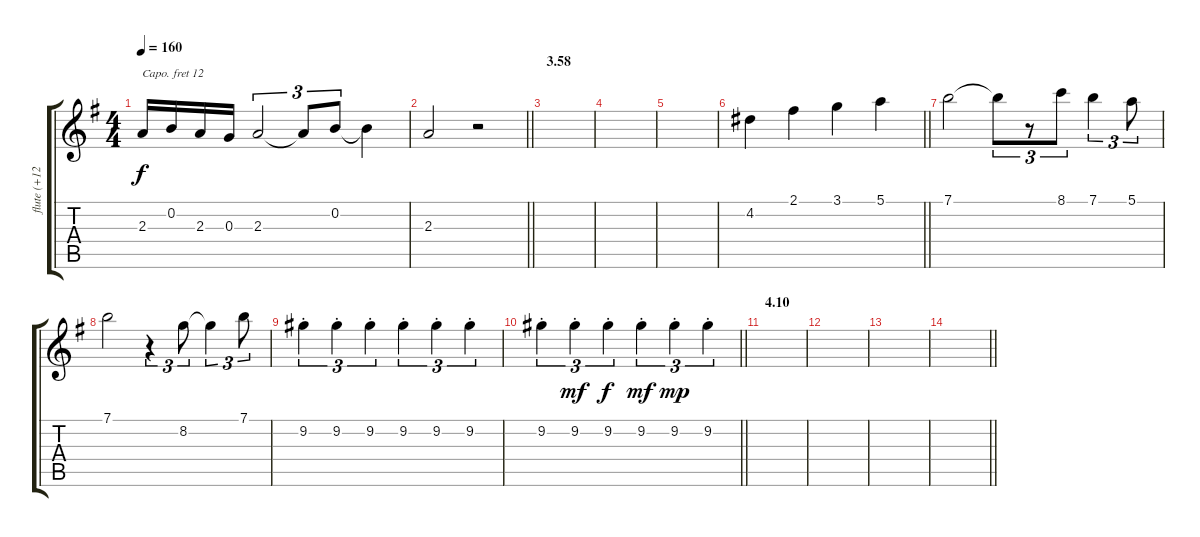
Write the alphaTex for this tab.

\track ("flute (+12)" "flute (+12") {instrument flute}
\staff {score tabs}
\capo 12
\tuning (E4 B3 G3 D3 A2 E2) {hide}
\ts (4 4)
\tempo 160
\clef g2
\ks g
2.3.16{dy f} 0.2.16 2.3.16 0.3.16 2.3.2{tu (3 2)} 2.3{t}.8{tu (3 2)} 0.2.8{tu (3 2)} 0.2{t}.4 |
\barLineRight lightlight
2.3.2 r.2 |
\section ("" "3.58")
|
|
|
\barLineRight lightlight
4.2.4 2.1.4 3.1.4 5.1.4 |
7.1.2 7.1{t}.8{tu (3 2)} r.8{tu (3 2)} 8.1.8{tu (3 2)} 7.1.4{tu (3 2)} 5.1.8{tu (3 2)} |
7.1.2 r.4{tu (3 2)} 8.2.8{tu (3 2)} 8.2{t}.4{tu (3 2)} 7.1.8{tu (3 2)} |
9.2{st}.4{tu (3 2)} 9.2{st}.4{tu (3 2)} 9.2{st}.4{tu (3 2)} 9.2{st}.4{tu (3 2)} 9.2{st}.4{tu (3 2)} 9.2{st}.4{tu (3 2)} |
\barLineRight lightlight
9.2{st}.4{tu (3 2)} 9.2{st}.4{tu (3 2) dy mf} 9.2{st}.4{tu (3 2) dy f} 9.2{st}.4{tu (3 2) dy mf} 9.2{st}.4{tu (3 2) dy mp} 9.2{st}.4{tu (3 2)} |
\section ("" "4.10")
|
|
|
\barLineRight lightlight
